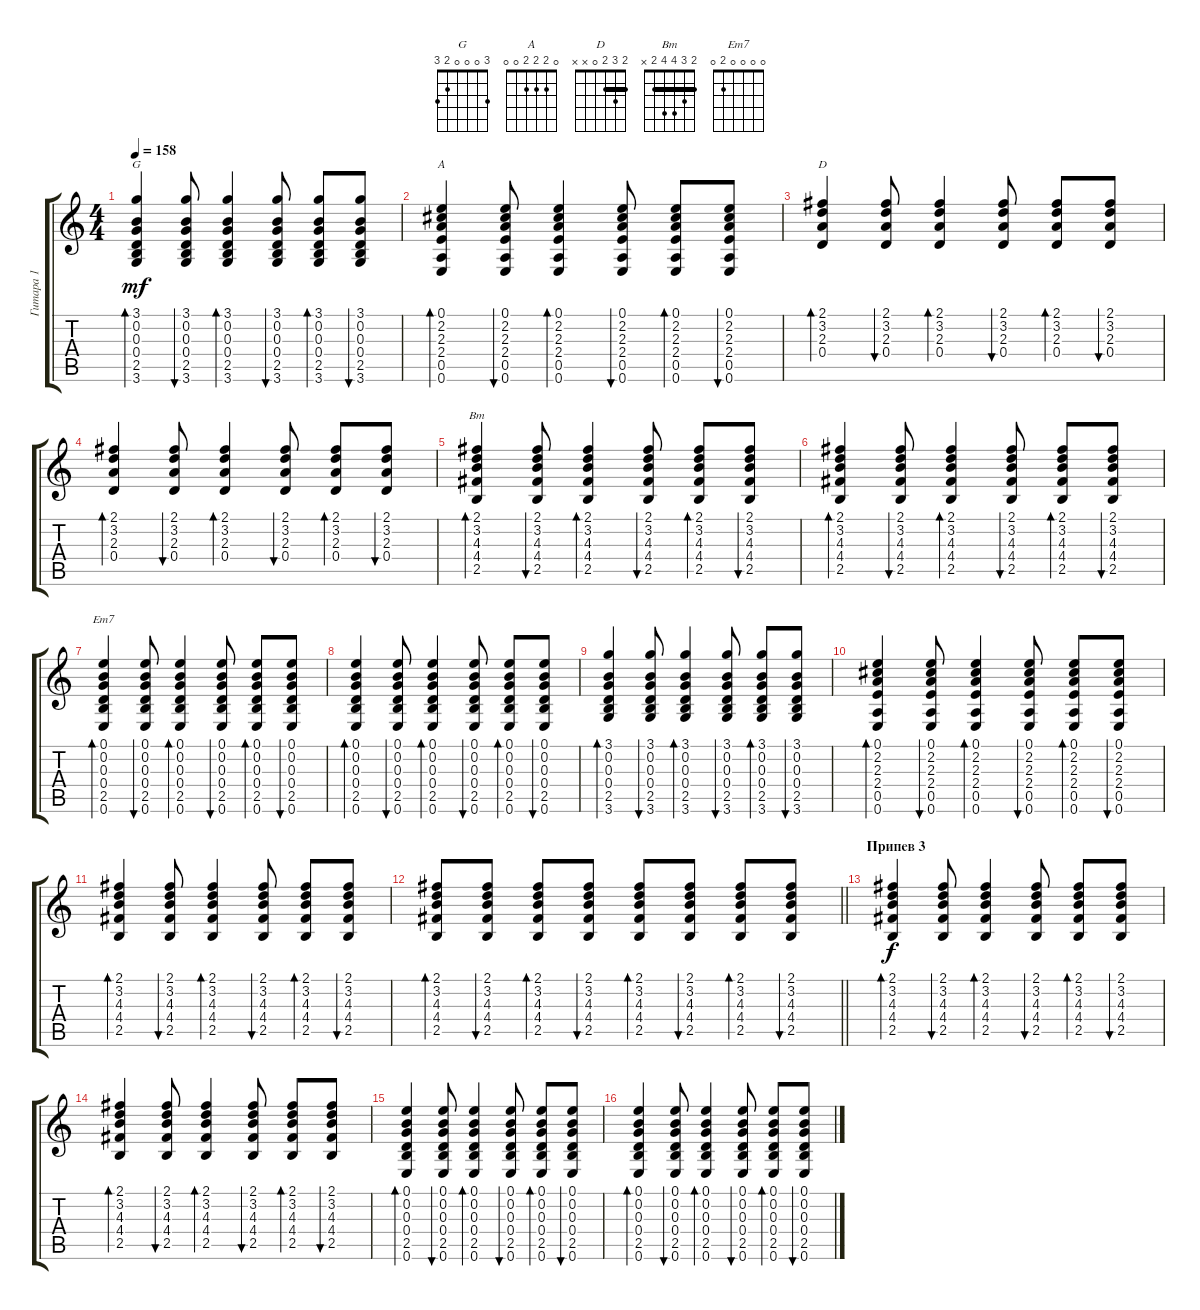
\track ("Гитара 1" "Гитара 1") {instrument acousticguitarsteel}
\staff {score tabs}
\tuning (E4 B3 G3 D3 A2 E2) {hide}
\chord ("G" 3 0 0 0 2 3)
\chord ("A" 0 2 2 2 0 0)
\chord ("D" 2 3 2 0 x x) {barre 2}
\chord ("Bm" 2 3 4 4 2 x) {barre 2}
\chord ("Em7" 0 0 0 0 2 0)
\ts (4 4)
\tempo 158
\clef g2
\ks c
(3.1 0.2 0.3 0.4 2.5 3.6).4{bd 60 ch "G" dy mf} (3.1 0.2 0.3 0.4 2.5 3.6).8{bu 60} (3.1 0.2 0.3 0.4 2.5 3.6).4{bd 60} (3.1 0.2 0.3 0.4 2.5 3.6).8{bu 60} (3.1 0.2 0.3 0.4 2.5 3.6).8{bd 60} (3.1 0.2 0.3 0.4 2.5 3.6).8{bu 60} |
(0.1 2.2 2.3 2.4 0.5 0.6).4{bd 60 ch "A"} (0.1 2.2 2.3 2.4 0.5 0.6).8{bu 60} (0.1 2.2 2.3 2.4 0.5 0.6).4{bd 60} (0.1 2.2 2.3 2.4 0.5 0.6).8{bu 60} (0.1 2.2 2.3 2.4 0.5 0.6).8{bd 60} (0.1 2.2 2.3 2.4 0.5 0.6).8{bu 60} |
(2.1 3.2 2.3 0.4).4{bd 60 ch "D"} (2.1 3.2 2.3 0.4).8{bu 60} (2.1 3.2 2.3 0.4).4{bd 60} (2.1 3.2 2.3 0.4).8{bu 60} (2.1 3.2 2.3 0.4).8{bd 60} (2.1 3.2 2.3 0.4).8{bu 60} |
(2.1 3.2 2.3 0.4).4{bd 60} (2.1 3.2 2.3 0.4).8{bu 60} (2.1 3.2 2.3 0.4).4{bd 60} (2.1 3.2 2.3 0.4).8{bu 60} (2.1 3.2 2.3 0.4).8{bd 60} (2.1 3.2 2.3 0.4).8{bu 60} |
(2.1 3.2 4.3 4.4 2.5).4{bd 60 ch "Bm"} (2.1 3.2 4.3 4.4 2.5).8{bu 60} (2.1 3.2 4.3 4.4 2.5).4{bd 60} (2.1 3.2 4.3 4.4 2.5).8{bu 60} (2.1 3.2 4.3 4.4 2.5).8{bd 60} (2.1 3.2 4.3 4.4 2.5).8{bu 60} |
(2.1 3.2 4.3 4.4 2.5).4{bd 60} (2.1 3.2 4.3 4.4 2.5).8{bu 60} (2.1 3.2 4.3 4.4 2.5).4{bd 60} (2.1 3.2 4.3 4.4 2.5).8{bu 60} (2.1 3.2 4.3 4.4 2.5).8{bd 60} (2.1 3.2 4.3 4.4 2.5).8{bu 60} |
(0.1 0.2 0.3 0.4 2.5 0.6).4{bd 60 ch "Em7"} (0.1 0.2 0.3 0.4 2.5 0.6).8{bu 60} (0.1 0.2 0.3 0.4 2.5 0.6).4{bd 60} (0.1 0.2 0.3 0.4 2.5 0.6).8{bu 60} (0.1 0.2 0.3 0.4 2.5 0.6).8{bd 60} (0.1 0.2 0.3 0.4 2.5 0.6).8{bu 60} |
(0.1 0.2 0.3 0.4 2.5 0.6).4{bd 60} (0.1 0.2 0.3 0.4 2.5 0.6).8{bu 60} (0.1 0.2 0.3 0.4 2.5 0.6).4{bd 60} (0.1 0.2 0.3 0.4 2.5 0.6).8{bu 60} (0.1 0.2 0.3 0.4 2.5 0.6).8{bd 60} (0.1 0.2 0.3 0.4 2.5 0.6).8{bu 60} |
(3.1 0.2 0.3 0.4 2.5 3.6).4{bd 60} (3.1 0.2 0.3 0.4 2.5 3.6).8{bu 60} (3.1 0.2 0.3 0.4 2.5 3.6).4{bd 60} (3.1 0.2 0.3 0.4 2.5 3.6).8{bu 60} (3.1 0.2 0.3 0.4 2.5 3.6).8{bd 60} (3.1 0.2 0.3 0.4 2.5 3.6).8{bu 60} |
(0.1 2.2 2.3 2.4 0.5 0.6).4{bd 60} (0.1 2.2 2.3 2.4 0.5 0.6).8{bu 60} (0.1 2.2 2.3 2.4 0.5 0.6).4{bd 60} (0.1 2.2 2.3 2.4 0.5 0.6).8{bu 60} (0.1 2.2 2.3 2.4 0.5 0.6).8{bd 60} (0.1 2.2 2.3 2.4 0.5 0.6).8{bu 60} |
(2.1 3.2 4.3 4.4 2.5).4{bd 60} (2.1 3.2 4.3 4.4 2.5).8{bu 60} (2.1 3.2 4.3 4.4 2.5).4{bd 60} (2.1 3.2 4.3 4.4 2.5).8{bu 60} (2.1 3.2 4.3 4.4 2.5).8{bd 60} (2.1 3.2 4.3 4.4 2.5).8{bu 60} |
\barLineRight lightlight
(2.1 3.2 4.3 4.4 2.5).8{bd 60} (2.1 3.2 4.3 4.4 2.5).8{bu 60} (2.1 3.2 4.3 4.4 2.5).8{bd 60} (2.1 3.2 4.3 4.4 2.5).8{bu 60} (2.1 3.2 4.3 4.4 2.5).8{bd 60} (2.1 3.2 4.3 4.4 2.5).8{bu 60} (2.1 3.2 4.3 4.4 2.5).8{bd 60} (2.1 3.2 4.3 4.4 2.5).8{bu 60} |
\section ("" "Припев 3")
(2.1 3.2 4.3 4.4 2.5).4{bd 60 dy f} (2.1 3.2 4.3 4.4 2.5).8{bu 60} (2.1 3.2 4.3 4.4 2.5).4{bd 60} (2.1 3.2 4.3 4.4 2.5).8{bu 60} (2.1 3.2 4.3 4.4 2.5).8{bd 60} (2.1 3.2 4.3 4.4 2.5).8{bu 60} |
(2.1 3.2 4.3 4.4 2.5).4{bd 60} (2.1 3.2 4.3 4.4 2.5).8{bu 60} (2.1 3.2 4.3 4.4 2.5).4{bd 60} (2.1 3.2 4.3 4.4 2.5).8{bu 60} (2.1 3.2 4.3 4.4 2.5).8{bd 60} (2.1 3.2 4.3 4.4 2.5).8{bu 60} |
(0.1 0.2 0.3 0.4 2.5 0.6).4{bd 60} (0.1 0.2 0.3 0.4 2.5 0.6).8{bu 60} (0.1 0.2 0.3 0.4 2.5 0.6).4{bd 60} (0.1 0.2 0.3 0.4 2.5 0.6).8{bu 60} (0.1 0.2 0.3 0.4 2.5 0.6).8{bd 60} (0.1 0.2 0.3 0.4 2.5 0.6).8{bu 60} |
(0.1 0.2 0.3 0.4 2.5 0.6).4{bd 60} (0.1 0.2 0.3 0.4 2.5 0.6).8{bu 60} (0.1 0.2 0.3 0.4 2.5 0.6).4{bd 60} (0.1 0.2 0.3 0.4 2.5 0.6).8{bu 60} (0.1 0.2 0.3 0.4 2.5 0.6).8{bd 60} (0.1 0.2 0.3 0.4 2.5 0.6).8{bu 60}
